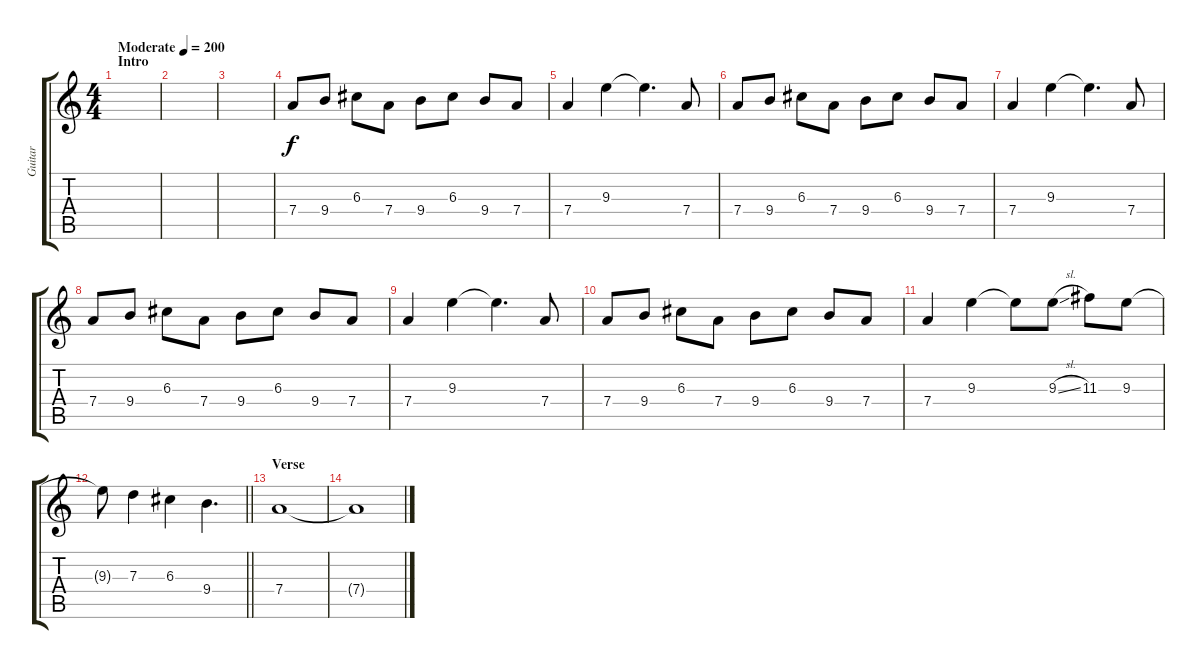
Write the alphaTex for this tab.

\track ("Guitar" "Guitar") {instrument distortionguitar}
\staff {score tabs}
\tuning (E4 B3 G3 D3 A2 E2) {hide}
\ts (4 4)
\section ("" "Intro")
\tempo (200 "Moderate")
\clef g2
\ks c
|
|
|
7.4.8 9.4.8 6.3.8 7.4.8 9.4.8 6.3.8 9.4.8 7.4.8 |
7.4.4 9.3.4 9.3{t}.4{d} 7.4.8 |
7.4.8 9.4.8 6.3.8 7.4.8 9.4.8 6.3.8 9.4.8 7.4.8 |
7.4.4 9.3.4 9.3{t}.4{d} 7.4.8 |
7.4.8 9.4.8 6.3.8 7.4.8 9.4.8 6.3.8 9.4.8 7.4.8 |
7.4.4 9.3.4 9.3{t}.4{d} 7.4.8 |
7.4.8 9.4.8 6.3.8 7.4.8 9.4.8 6.3.8 9.4.8 7.4.8 |
7.4.4 9.3.4 9.3{t}.8 9.3{sl}.8 11.3.8 9.3.8 |
\barLineRight lightlight
9.3{t}.8 7.3.4 6.3.4 9.4.4{d} |
\section ("" "Verse")
7.4.1{volume 0} |
7.4{t}.1
